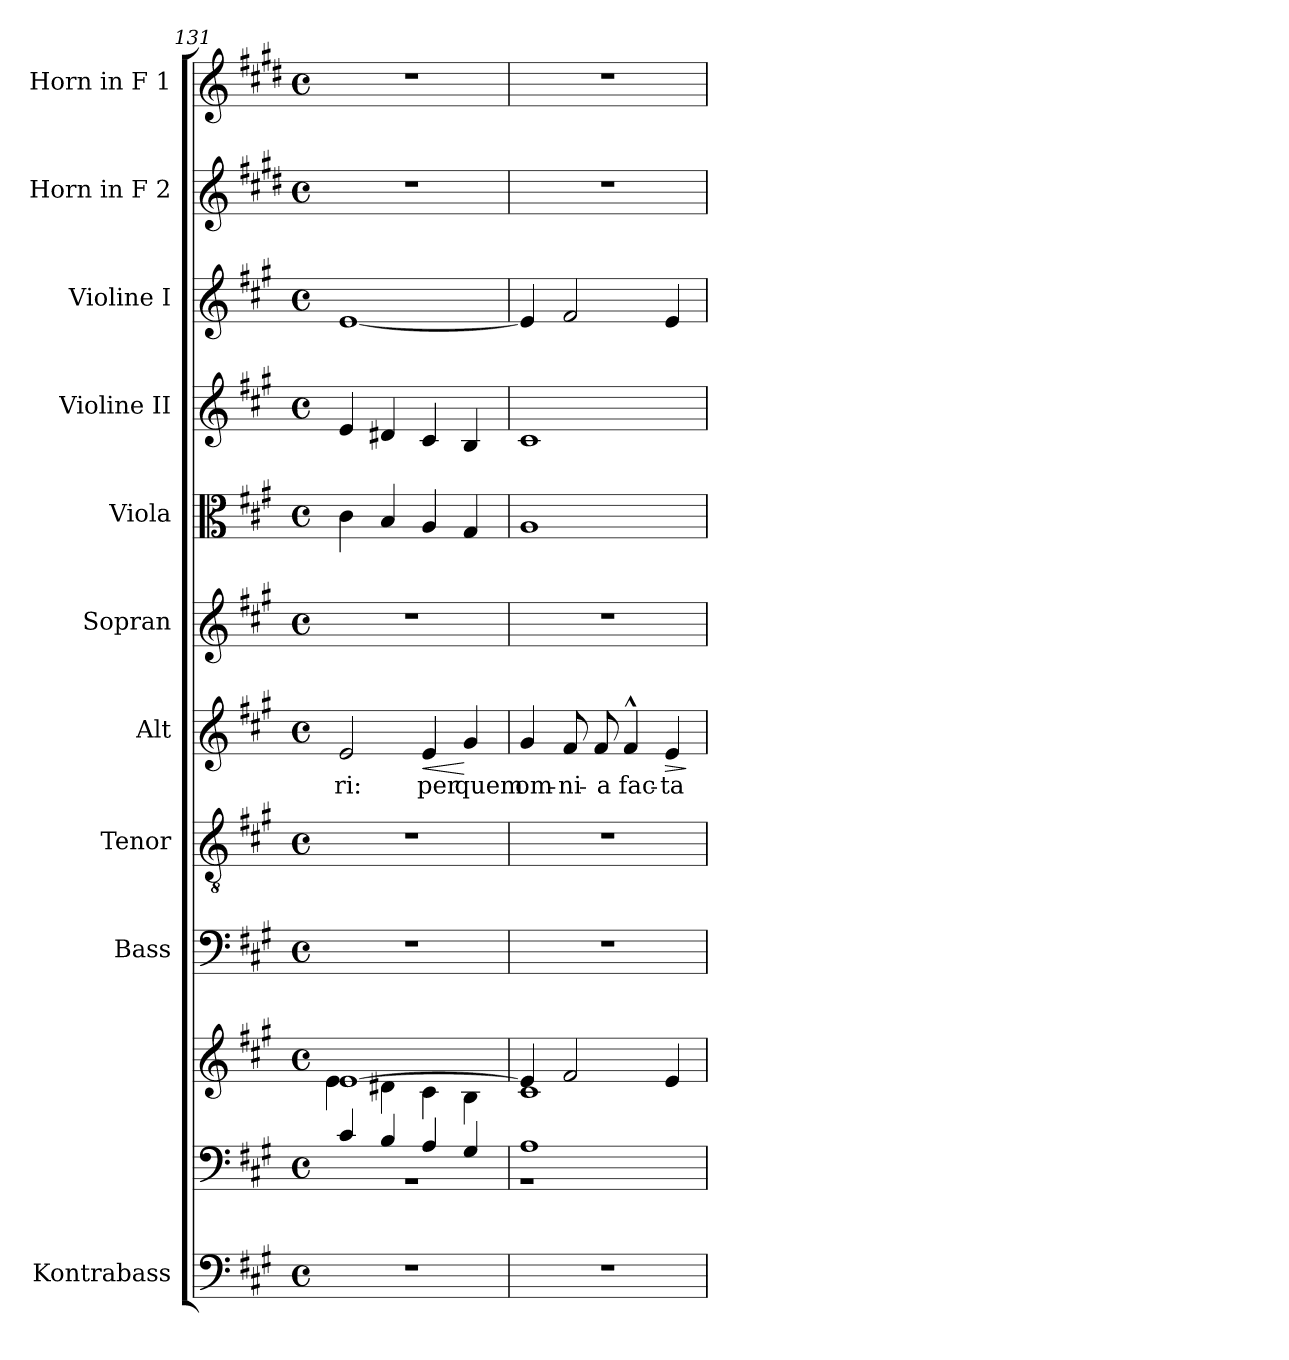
**kern	**kern	**kern	**kern	**kern	**kern	**text	**dynam	**kern	**kern	**kern	**kern	**kern	**kern
*part11	*part10	*part10	*part9	*part8	*part7	*part7	*part7	*part6	*part5	*part4	*part3	*part2	*part1
*staff12	*staff11	*staff10	*staff9	*staff8	*staff7	*staff7	*staff7	*staff6	*staff5	*staff4	*staff3	*staff2	*staff1
*I"Kontrabass	*	*	*I"Bass	*I"Tenor	*I"Alt	*	*	*I"Sopran	*I"Viola	*I"Violine II	*I"Violine I	*I"Horn in F 2	*I"Horn in F 1
*I'Kb.	*	*	*I'B.	*I'T.	*I'A.	*	*	*I'S.	*I'Vla.	*I'Vl. II	*I'Vl. I	*	*
!!LO:PB:g=z
*clefF4	*clefF4	*clefG2	*clefF4	*clefGv2	*clefG2	*	*	*clefG2	*clefC3	*clefG2	*clefG2	*clefG2	*clefG2
*ITrd7c12	*	*	*	*	*	*	*	*	*	*	*	*ITrd4c7	*ITrd4c7
*k[f#c#g#]	*k[f#c#g#]	*k[f#c#g#]	*k[f#c#g#]	*k[f#c#g#]	*k[f#c#g#]	*	*	*k[f#c#g#]	*k[f#c#g#]	*k[f#c#g#]	*k[f#c#g#]	*k[f#c#g#]	*k[f#c#g#]
*A:	*A:	*A:	*A:	*A:	*A:	*	*	*A:	*A:	*A:	*A:	*A:	*A:
*M4/4	*M4/4	*M4/4	*M4/4	*M4/4	*M4/4	*	*	*M4/4	*M4/4	*M4/4	*M4/4	*M4/4	*M4/4
*met(c)	*met(c)	*met(c)	*met(c)	*met(c)	*met(c)	*	*	*met(c)	*met(c)	*met(c)	*met(c)	*met(c)	*met(c)
=131	=131	=131	=131	=131	=131	=131	=131	=131	=131	=131	=131	=131	=131
*	*^	*^	*	*	*	*	*	*	*	*	*	*	*
!	!	!	!	!	!	!	!	!LO:LY:b	!	!	!	!	!	!	!
1r	4c#/	1rBB	[>1e	4e\	1r	1r	2e/	-ri:	.	1r	4c#\	4e/	[1e	1r	1r
.	4B/	.	.	4d#X\	.	.	.	.	.	.	4B/	4d#X/	.	.	.
!	!	!	!	!	!	!	!	!LO:LY:b	!LO:HP:b	!	!	!	!	!	!
.	4A/	.	.	4c#\	.	.	4e/	per	<	.	4A/	4c#/	.	.	.
!	!	!	!	!	!	!	!	!LO:LY:b	!	!	!	!	!	!	!
.	4G#/	.	.	4B\	.	.	4g#/	quem	[	.	4G#/	4B/	.	.	.
=132	=132	=132	=132	=132	=132	=132	=132	=132	=132	=132	=132	=132	=132	=132	=132
!	!	!	!	!	!	!	!	!LO:LY:b	!	!	!	!	!	!	!
1r	1A	1rBB	4e/]	1c#	1r	1r	4g#/	om-	.	1r	1A	1c#	4e/]	1r	1r
!	!	!	!	!	!	!	!	!LO:LY:b	!	!	!	!	!	!	!
.	.	.	2f#/	.	.	.	8f#/	-ni-	.	.	.	.	2f#/	.	.
!	!	!	!	!	!	!	!	!LO:LY:b	!	!	!	!	!	!	!
.	.	.	.	.	.	.	8f#/	-a	.	.	.	.	.	.	.
!	!	!	!	!	!	!	!	!LO:LY:b	!	!	!	!	!	!	!
.	.	.	.	.	.	.	4f#^^>/	fac-	.	.	.	.	.	.	.
!	!	!	!	!	!	!	!	!LO:LY:b	!LO:HP:b	!	!	!	!	!	!
.	.	.	4e/	.	.	.	4e/	-ta	>	.	.	.	4e/	.	.
*	*v	*v	*	*	*	*	*	*	*	*	*	*	*	*	*
*	*	*v	*v	*	*	*	*	*	*	*	*	*	*	*
.	.	.	.	.	.	.	]	.	.	.	.	.	.
=	=	=	=	=	=	=	=	=	=	=	=	=	=
*-	*-	*-	*-	*-	*-	*-	*-	*-	*-	*-	*-	*-	*-
